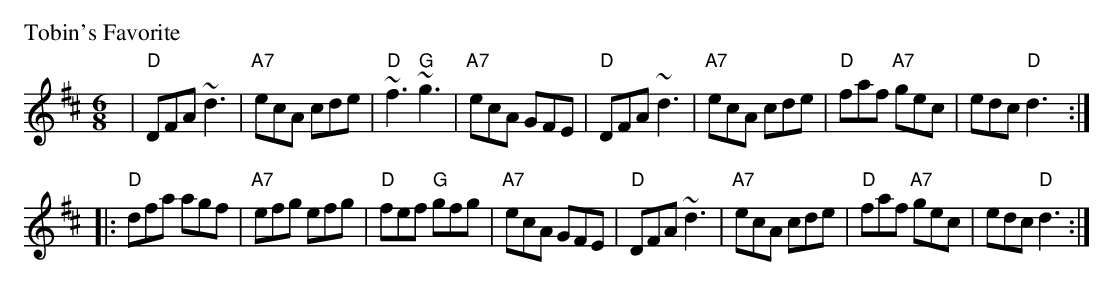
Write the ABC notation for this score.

X:1
P: Tobin's Favorite
M: 6/8
L: 1/8
K: D
| "D"DFA ~d3 | "A7"ecA cde | "D"~f3 "G"~g3 | "A7"ecA GFE \
| "D"DFA ~d3 | "A7"ecA cde | "D"faf "A7"gec | edc "D"d3 :|
|: "D"dfa agf | "A7"efg efg | "D"fef "G"gfg | "A7"ecA GFE \
| "D"DFA ~d3 | "A7"ecA cde | "D"faf "A7"gec | edc "D"d3 :|
